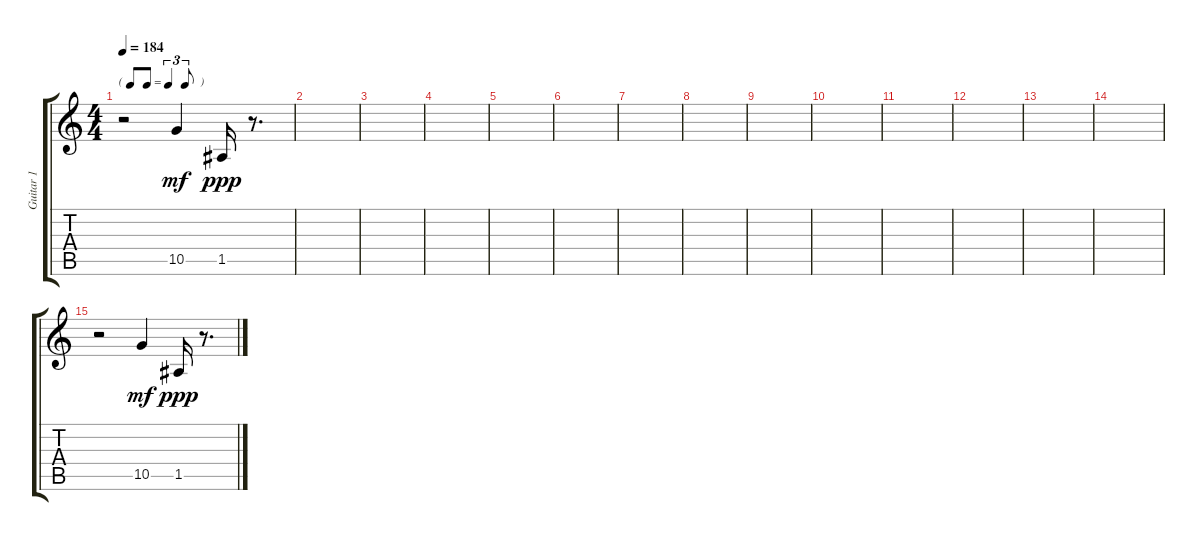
\track ("Guitar 1" "Guitar 1") {instrument electricguitarjazz}
\staff {score tabs}
\tuning (E4 B3 G3 D3 A2 E2) {hide}
\ts (4 4)
\tf triplet8th
\tempo 184
\clef g2
\ks c
r.2{dy f} 10.5.4{dy mf volume 5} 1.5.16{dy ppp} r.8{d} |
|
|
|
|
|
|
|
|
|
|
|
|
|
r.2 10.5.4{dy mf volume 5} 1.5.16{dy ppp} r.8{d}
